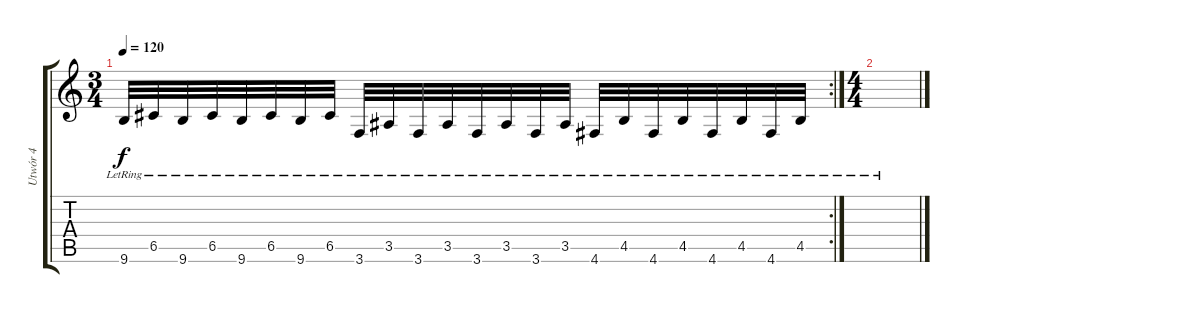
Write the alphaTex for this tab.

\track ("Utwór 4" "Utwór 4") {instrument distortionguitar}
\staff {score tabs}
\tuning (D4 A3 F3 C3 G2 D2) {hide}
\rc 2
\ts (3 4)
\tempo 120
\clef g2
\ks c
9.6{lr}.32{dy f} 6.5{lr}.32 9.6{lr}.32 6.5{lr}.32 9.6{lr}.32 6.5{lr}.32 9.6{lr}.32 6.5{lr}.32 3.6{lr}.32 3.5{lr}.32 3.6{lr}.32 3.5{lr}.32 3.6{lr}.32 3.5{lr}.32 3.6{lr}.32 3.5{lr}.32 4.6{lr}.32 4.5{lr}.32 4.6{lr}.32 4.5{lr}.32 4.6{lr}.32 4.5{lr}.32 4.6{lr}.32 4.5{lr}.32 |
\ts (4 4)
